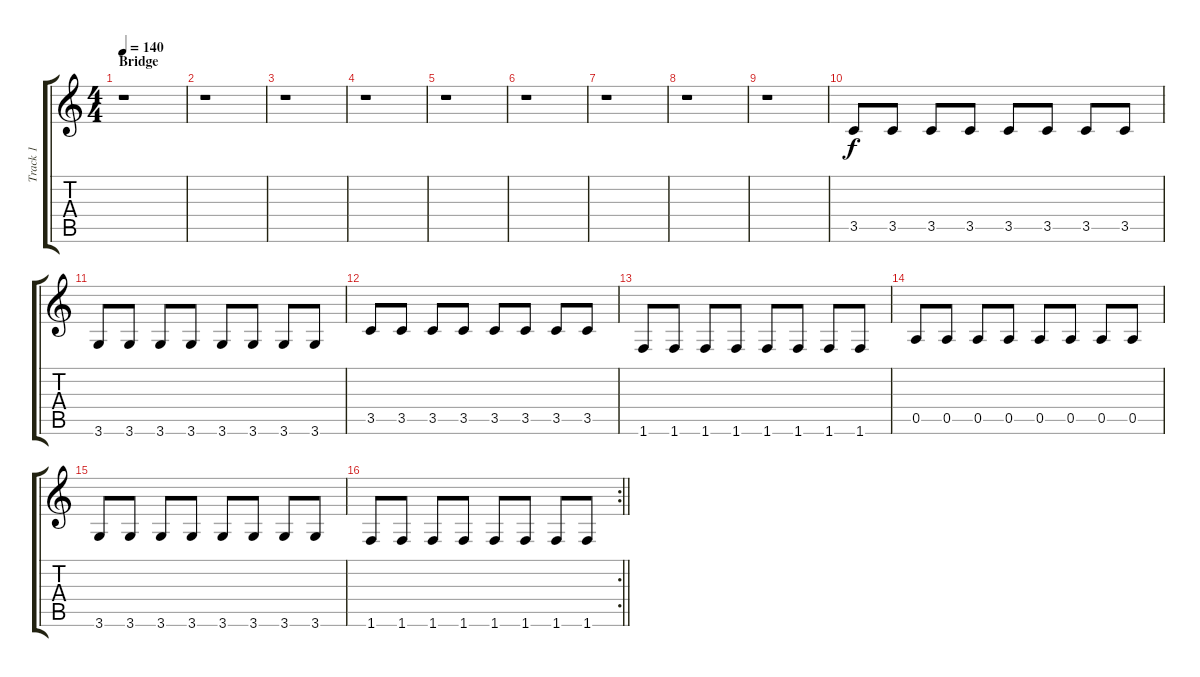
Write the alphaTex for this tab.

\track ("Track 1" "Track 1") {instrument electricbassfinger}
\staff {score tabs}
\tuning (E4 B3 G3 D3 A2 E2) {hide}
\ts (4 4)
\section ("" "Bridge")
\tempo 140
\clef g2
\ks c
r.1{dy f} |
r.1 |
r.1 |
r.1 |
r.1 |
r.1 |
r.1 |
r.1 |
r.1 |
3.5.8 3.5.8 3.5.8 3.5.8 3.5.8 3.5.8 3.5.8 3.5.8 |
3.6.8 3.6.8 3.6.8 3.6.8 3.6.8 3.6.8 3.6.8 3.6.8 |
3.5.8 3.5.8 3.5.8 3.5.8 3.5.8 3.5.8 3.5.8 3.5.8 |
1.6.8 1.6.8 1.6.8 1.6.8 1.6.8 1.6.8 1.6.8 1.6.8 |
0.5.8 0.5.8 0.5.8 0.5.8 0.5.8 0.5.8 0.5.8 0.5.8 |
3.6.8 3.6.8 3.6.8 3.6.8 3.6.8 3.6.8 3.6.8 3.6.8 |
\rc 2
\barLineRight lightlight
1.6.8 1.6.8 1.6.8 1.6.8 1.6.8 1.6.8 1.6.8 1.6.8
